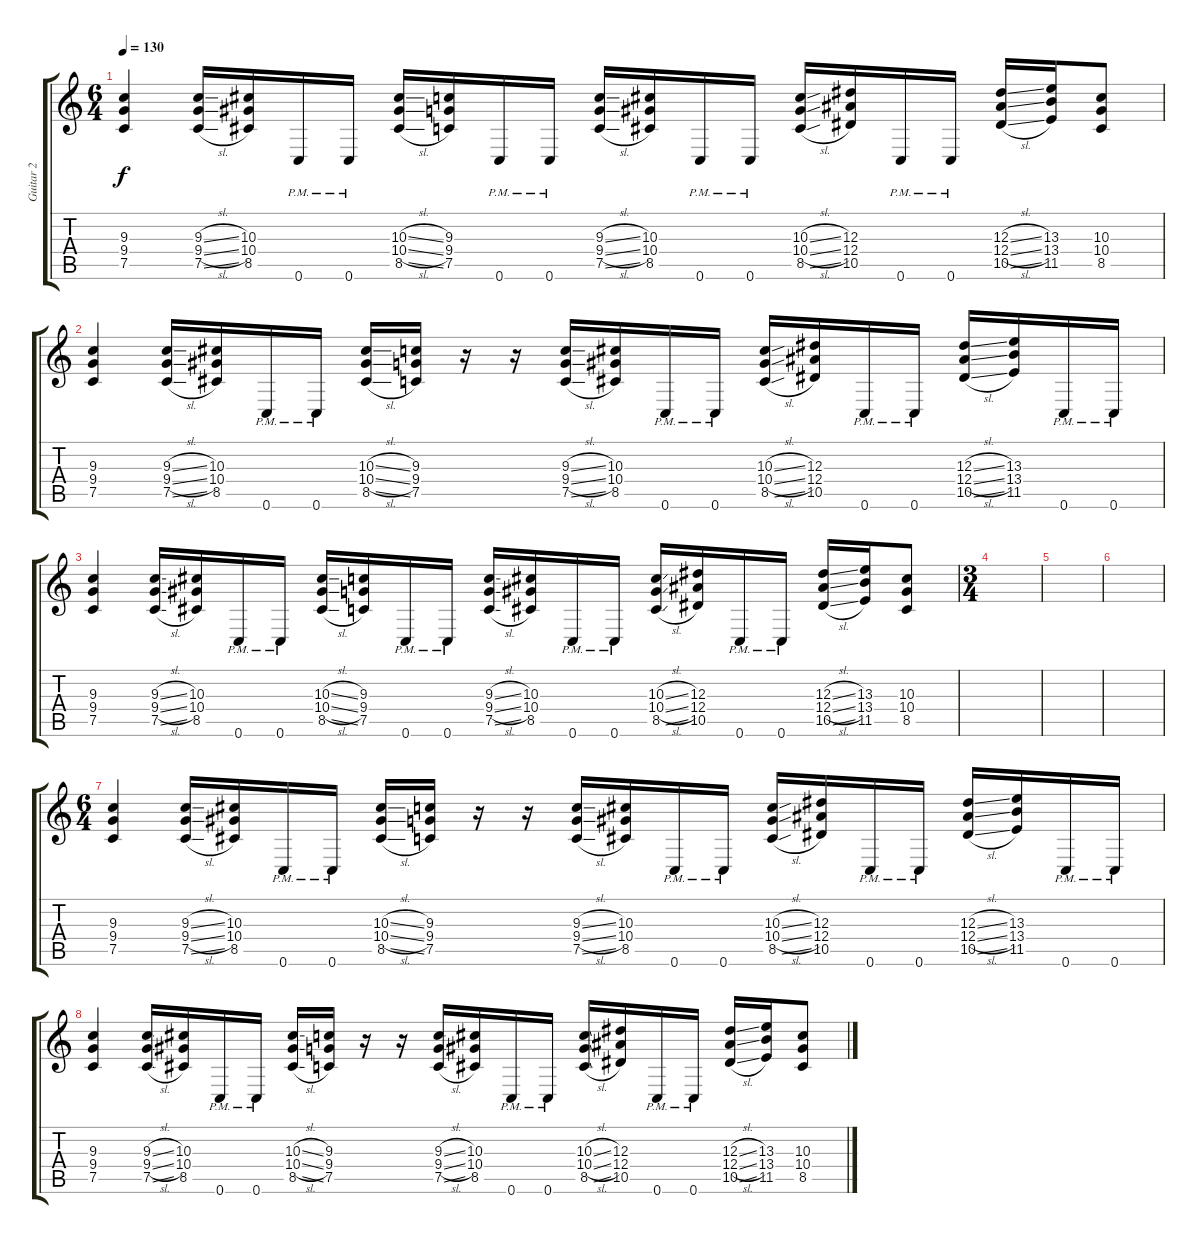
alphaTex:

\track ("Guitar 2" "Guitar 2") {instrument distortionguitar}
\staff {score tabs}
\tuning (C4 G3 Eb3 Bb2 F2 C2) {hide}
\ts (6 4)
\tempo 130
\clef g2
\ks c
(9.3 9.4 7.5).4{dy f} (9.3{sl} 9.4{sl} 7.5{sl}).16 (10.3 10.4 8.5).16 0.6{pm}.16 0.6{pm}.16 (10.3{sl} 10.4{sl} 8.5{sl}).16 (9.3 9.4 7.5).16 0.6{pm}.16 0.6{pm}.16 (9.3{sl} 9.4{sl} 7.5{sl}).16 (10.3 10.4 8.5).16 0.6{pm}.16 0.6{pm}.16 (10.3{sl} 10.4{sl} 8.5{sl}).16 (12.3 12.4 10.5).16 0.6{pm}.16 0.6{pm}.16 (12.3{sl} 12.4{sl} 10.5{sl}).16 (13.3 13.4 11.5).16 (10.3 10.4 8.5).8 |
(9.3 9.4 7.5).4 (9.3{sl} 9.4{sl} 7.5{sl}).16 (10.3 10.4 8.5).16 0.6{pm}.16 0.6{pm}.16 (10.3{sl} 10.4{sl} 8.5{sl}).16 (9.3 9.4 7.5).16 r.16 r.16 (9.3{sl} 9.4{sl} 7.5{sl}).16 (10.3 10.4 8.5).16 0.6{pm}.16 0.6{pm}.16 (10.3{sl} 10.4{sl} 8.5{sl}).16 (12.3 12.4 10.5).16 0.6{pm}.16 0.6{pm}.16 (12.3{sl} 12.4{sl} 10.5{sl}).16 (13.3 13.4 11.5).16 0.6{pm}.16 0.6{pm}.16 |
(9.3 9.4 7.5).4 (9.3{sl} 9.4{sl} 7.5{sl}).16 (10.3 10.4 8.5).16 0.6{pm}.16 0.6{pm}.16 (10.3{sl} 10.4{sl} 8.5{sl}).16 (9.3 9.4 7.5).16 0.6{pm}.16 0.6{pm}.16 (9.3{sl} 9.4{sl} 7.5{sl}).16 (10.3 10.4 8.5).16 0.6{pm}.16 0.6{pm}.16 (10.3{sl} 10.4{sl} 8.5{sl}).16 (12.3 12.4 10.5).16 0.6{pm}.16 0.6{pm}.16 (12.3{sl} 12.4{sl} 10.5{sl}).16 (13.3 13.4 11.5).16 (10.3 10.4 8.5).8 |
\ts (3 4)
|
|
|
\ts (6 4)
(9.3 9.4 7.5).4 (9.3{sl} 9.4{sl} 7.5{sl}).16 (10.3 10.4 8.5).16 0.6{pm}.16 0.6{pm}.16 (10.3{sl} 10.4{sl} 8.5{sl}).16 (9.3 9.4 7.5).16 r.16 r.16 (9.3{sl} 9.4{sl} 7.5{sl}).16 (10.3 10.4 8.5).16 0.6{pm}.16 0.6{pm}.16 (10.3{sl} 10.4{sl} 8.5{sl}).16 (12.3 12.4 10.5).16 0.6{pm}.16 0.6{pm}.16 (12.3{sl} 12.4{sl} 10.5{sl}).16 (13.3 13.4 11.5).16 0.6{pm}.16 0.6{pm}.16 |
(9.3 9.4 7.5).4 (9.3{sl} 9.4{sl} 7.5{sl}).16 (10.3 10.4 8.5).16 0.6{pm}.16 0.6{pm}.16 (10.3{sl} 10.4{sl} 8.5{sl}).16 (9.3 9.4 7.5).16 r.16 r.16 (9.3{sl} 9.4{sl} 7.5{sl}).16 (10.3 10.4 8.5).16 0.6{pm}.16 0.6{pm}.16 (10.3{sl} 10.4{sl} 8.5{sl}).16 (12.3 12.4 10.5).16 0.6{pm}.16 0.6{pm}.16 (12.3{sl} 12.4{sl} 10.5{sl}).16 (13.3 13.4 11.5).16 (10.3 10.4 8.5).8
